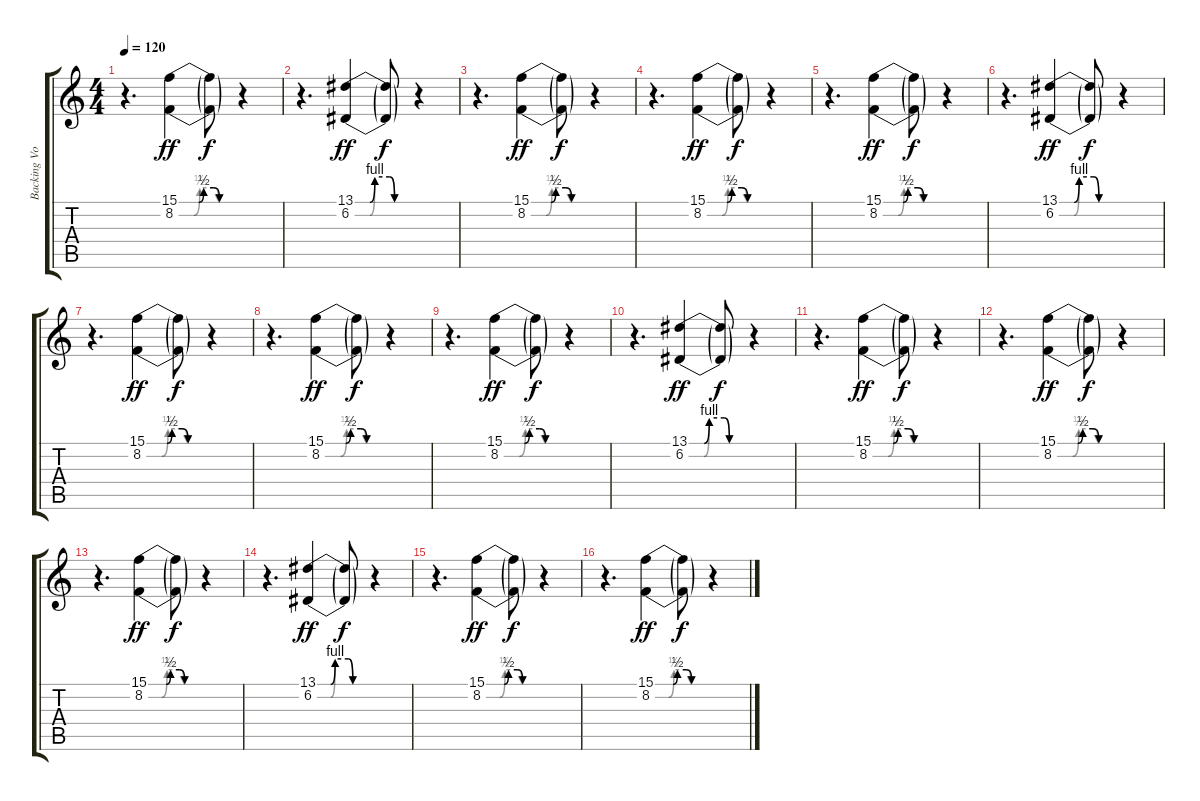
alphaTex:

\track ("Backing Vocals" "Backing Vo") {instrument choiraahs}
\staff {score tabs}
\tuning (D4 A3 F3 C3 G2 C2) {hide}
\ts (4 4)
\tempo 120
\clef g2
\ks c
r.4{d dy f} (15.1{be (custom 0 0 20 0 25 2 35 2 41 0 60 0)} 8.2{be (custom 0 0 15 0 21 2 35 2 40 0 60 0)}).4{dy ff} (15.1{t} 8.2{t}).8{dy f} r.4 |
r.4{d} (13.1{be (custom 0 0 15 0 20 4 35 4 40 0 60 0)} 6.2{be (custom 0 0 15 0 20 4 35 4 40 0 60 0)}).4{dy ff} (13.1{t} 6.2{t}).8{dy f} r.4 |
r.4{d} (15.1{be (custom 0 0 20 0 25 2 35 2 41 0 60 0)} 8.2{be (custom 0 0 15 0 21 2 35 2 40 0 60 0)}).4{dy ff} (15.1{t} 8.2{t}).8{dy f} r.4 |
r.4{d} (15.1{be (custom 0 0 20 0 25 2 35 2 41 0 60 0)} 8.2{be (custom 0 0 15 0 21 2 35 2 40 0 60 0)}).4{dy ff} (15.1{t} 8.2{t}).8{dy f} r.4 |
r.4{d} (15.1{be (custom 0 0 20 0 25 2 35 2 41 0 60 0)} 8.2{be (custom 0 0 15 0 21 2 35 2 40 0 60 0)}).4{dy ff} (15.1{t} 8.2{t}).8{dy f} r.4 |
r.4{d} (13.1{be (custom 0 0 15 0 20 4 35 4 40 0 60 0)} 6.2{be (custom 0 0 15 0 20 4 35 4 40 0 60 0)}).4{dy ff} (13.1{t} 6.2{t}).8{dy f} r.4 |
r.4{d} (15.1{be (custom 0 0 20 0 25 2 35 2 41 0 60 0)} 8.2{be (custom 0 0 15 0 21 2 35 2 40 0 60 0)}).4{dy ff} (15.1{t} 8.2{t}).8{dy f} r.4 |
r.4{d} (15.1{be (custom 0 0 20 0 25 2 35 2 41 0 60 0)} 8.2{be (custom 0 0 15 0 21 2 35 2 40 0 60 0)}).4{dy ff} (15.1{t} 8.2{t}).8{dy f} r.4 |
r.4{d} (15.1{be (custom 0 0 20 0 25 2 35 2 41 0 60 0)} 8.2{be (custom 0 0 15 0 21 2 35 2 40 0 60 0)}).4{dy ff} (15.1{t} 8.2{t}).8{dy f} r.4 |
r.4{d} (13.1{be (custom 0 0 15 0 20 4 35 4 40 0 60 0)} 6.2{be (custom 0 0 15 0 20 4 35 4 40 0 60 0)}).4{dy ff} (13.1{t} 6.2{t}).8{dy f} r.4 |
r.4{d} (15.1{be (custom 0 0 20 0 25 2 35 2 41 0 60 0)} 8.2{be (custom 0 0 15 0 21 2 35 2 40 0 60 0)}).4{dy ff} (15.1{t} 8.2{t}).8{dy f} r.4 |
r.4{d} (15.1{be (custom 0 0 20 0 25 2 35 2 41 0 60 0)} 8.2{be (custom 0 0 15 0 21 2 35 2 40 0 60 0)}).4{dy ff} (15.1{t} 8.2{t}).8{dy f} r.4 |
r.4{d} (15.1{be (custom 0 0 20 0 25 2 35 2 41 0 60 0)} 8.2{be (custom 0 0 15 0 21 2 35 2 40 0 60 0)}).4{dy ff} (15.1{t} 8.2{t}).8{dy f} r.4 |
r.4{d} (13.1{be (custom 0 0 15 0 20 4 35 4 40 0 60 0)} 6.2{be (custom 0 0 15 0 20 4 35 4 40 0 60 0)}).4{dy ff} (13.1{t} 6.2{t}).8{dy f} r.4 |
r.4{d} (15.1{be (custom 0 0 20 0 25 2 35 2 41 0 60 0)} 8.2{be (custom 0 0 15 0 21 2 35 2 40 0 60 0)}).4{dy ff} (15.1{t} 8.2{t}).8{dy f} r.4 |
r.4{d} (15.1{be (custom 0 0 20 0 25 2 35 2 41 0 60 0)} 8.2{be (custom 0 0 15 0 21 2 35 2 40 0 60 0)}).4{dy ff} (15.1{t} 8.2{t}).8{dy f} r.4
